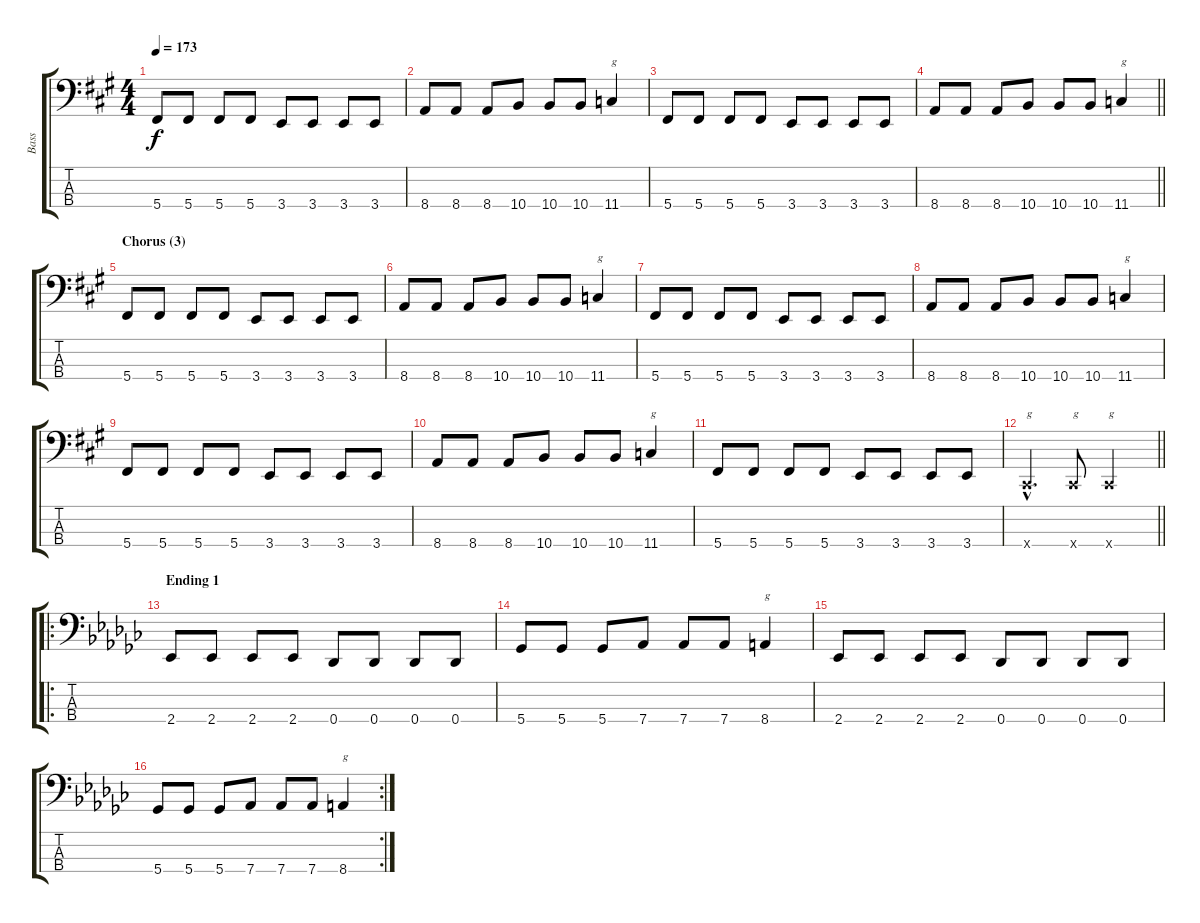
\track ("Bass" "Bass") {instrument electricbasspick}
\staff {score tabs}
\tuning (Gb2 Db2 Ab1 Db1) {hide}
\ts (4 4)
\tempo 173
\clef f4
\ks f#minor
5.4.8{dy f} 5.4.8 5.4.8 5.4.8 3.4.8 3.4.8 3.4.8 3.4.8 |
8.4.8 8.4.8 8.4.8 10.4.8 10.4.8 10.4.8 11.4.4{txt "g"} |
5.4.8 5.4.8 5.4.8 5.4.8 3.4.8 3.4.8 3.4.8 3.4.8 |
\barLineRight lightlight
8.4.8 8.4.8 8.4.8 10.4.8 10.4.8 10.4.8 11.4.4{txt "g"} |
\section ("" "Chorus (3)")
5.4.8 5.4.8 5.4.8 5.4.8 3.4.8 3.4.8 3.4.8 3.4.8 |
8.4.8 8.4.8 8.4.8 10.4.8 10.4.8 10.4.8 11.4.4{txt "g"} |
5.4.8 5.4.8 5.4.8 5.4.8 3.4.8 3.4.8 3.4.8 3.4.8 |
8.4.8 8.4.8 8.4.8 10.4.8 10.4.8 10.4.8 11.4.4{txt "g"} |
5.4.8 5.4.8 5.4.8 5.4.8 3.4.8 3.4.8 3.4.8 3.4.8 |
8.4.8 8.4.8 8.4.8 10.4.8 10.4.8 10.4.8 11.4.4{txt "g"} |
5.4.8 5.4.8 5.4.8 5.4.8 3.4.8 3.4.8 3.4.8 3.4.8 |
\barLineRight lightlight
0.4{hac x}.4{d txt "g"} 0.4{x}.8{txt "g"} 0.4{x}.2{txt "g"} |
\ro
\section ("" "Ending 1")
\ks ebminor
2.4.8 2.4.8 2.4.8 2.4.8 0.4.8 0.4.8 0.4.8 0.4.8 |
5.4.8 5.4.8 5.4.8 7.4.8 7.4.8 7.4.8 8.4.4{txt "g"} |
2.4.8 2.4.8 2.4.8 2.4.8 0.4.8 0.4.8 0.4.8 0.4.8 |
\rc 2
5.4.8 5.4.8 5.4.8 7.4.8 7.4.8 7.4.8 8.4.4{txt "g"}
